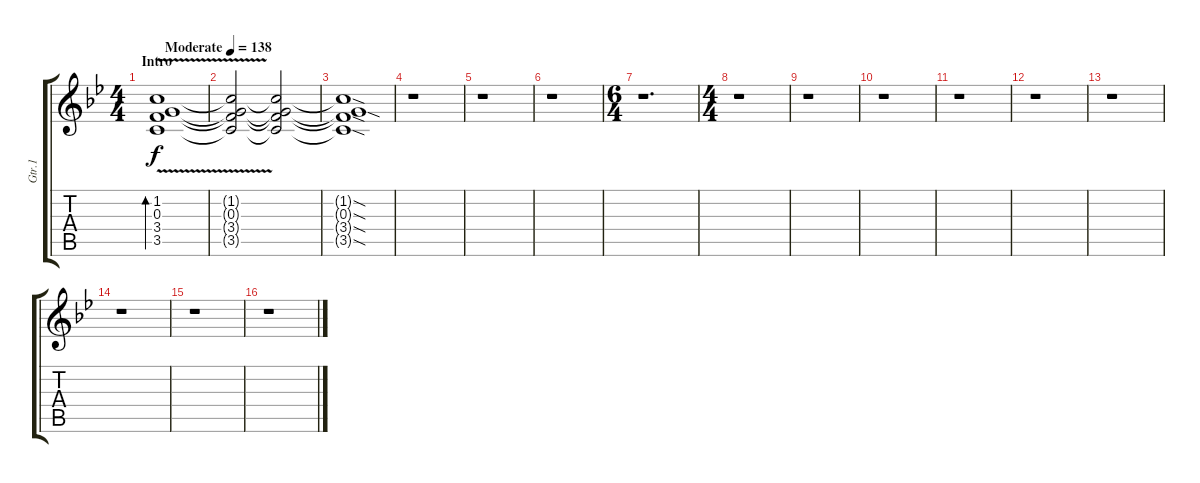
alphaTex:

\track ("Gtr.1" "Gtr.1") {instrument distortionguitar}
\staff {score tabs}
\tuning (E4 B3 G3 D3 A2 E2) {hide}
\ts (4 4)
\section ("" "Intro")
\tempo (138 "Moderate")
\clef g2
\ks bb
(1.2{v} 0.3{v} 3.4{v} 3.5{v}).1{bd 480 dy f instrument distortionguitar} |
(1.2{t} 0.3{t} 3.4{t} 3.5{t}).2 (1.2{t} 0.3{t} 3.4{t} 3.5{t}).2 |
(1.2{sod t} 0.3{sod t} 3.4{sod t} 3.5{sod t}).1 |
r.1 |
r.1 |
r.1 |
\ts (6 4)
r.1{d} |
\ts (4 4)
r.1 |
r.1 |
r.1 |
r.1 |
r.1 |
r.1 |
r.1 |
r.1 |
r.1
